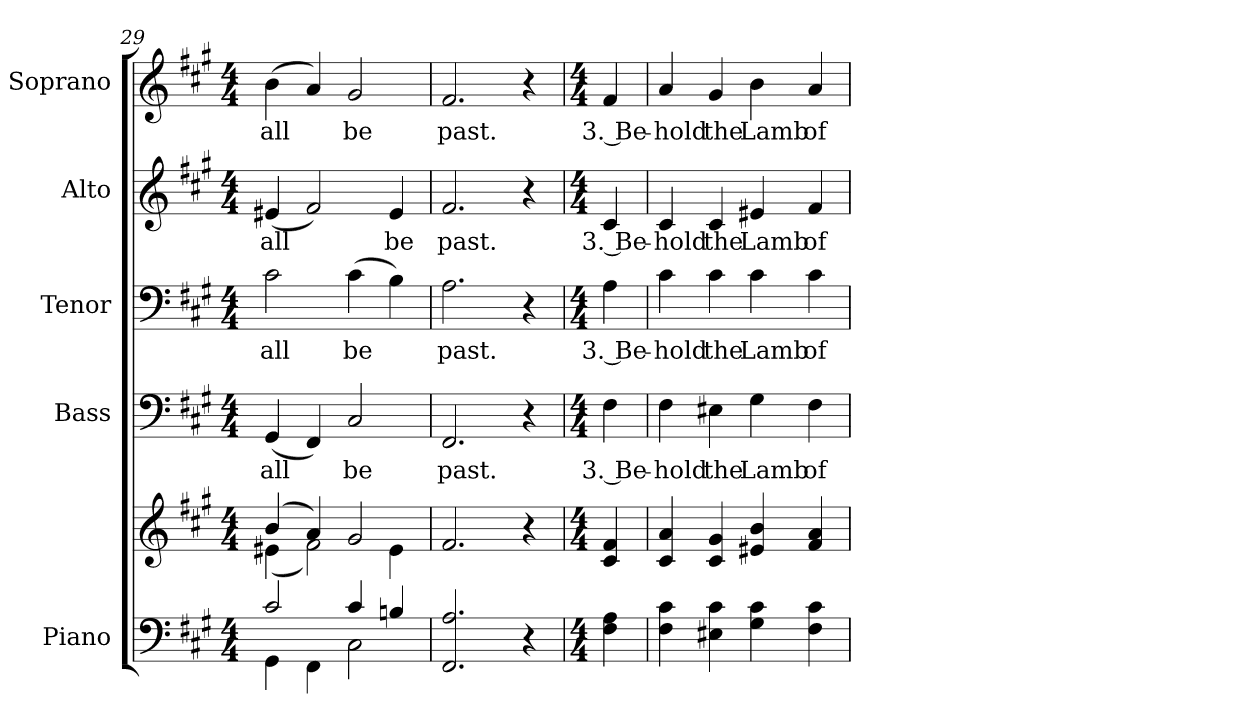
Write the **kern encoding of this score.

**kern	**kern	**kern	**text	**kern	**text	**kern	**text	**kern	**text
*part5	*part5	*part4	*part4	*part3	*part3	*part2	*part2	*part1	*part1
*staff6	*staff5	*staff4	*staff4	*staff3	*staff3	*staff2	*staff2	*staff1	*staff1
*I"Piano	*	*I"Bass	*	*I"Tenor	*	*I"Alto	*	*I"Soprano	*
*I'Pno.	*	*I'B.	*	*I'T.	*	*I'A.	*	*I'S.	*
*clefF4	*clefG2	*clefF4	*	*clefF4	*	*clefG2	*	*clefG2	*
*k[f#c#g#]	*k[f#c#g#]	*k[f#c#g#]	*	*k[f#c#g#]	*	*k[f#c#g#]	*	*k[f#c#g#]	*
*A:	*A:	*A:	*	*A:	*	*A:	*	*A:	*
*M4/4	*M4/4	*M4/4	*	*M4/4	*	*M4/4	*	*M4/4	*
=29	=29	=29	=29	=29	=29	=29	=29	=29	=29
*^	*^	*	*	*	*	*	*	*	*
!	!	!	!	!	!LO:LY:b:color=#000000	!	!	!	!	!	!
!	!	!	!	!	!	!	!LO:LY:b:color=#000000	!	!	!	!
!	!	!	!	!	!	!	!	!	!LO:LY:b:color=#000000	!	!
!	!	!	!	!	!	!	!	!	!	!	!LO:LY:b:color=#000000
2c#i/	4GG#i\	(4bi/	(4e#Xi\	(4GG#i/	all	2c#i\	all	(4e#Xi/	all	(4bi\	all
.	4FF#i\	4ai/)	2f#i\)	4FF#i/)	.	.	.	2f#i/)	.	4ai/)	.
!	!	!	!	!	!LO:LY:b:color=#000000	!	!	!	!	!	!
!	!	!	!	!	!	!	!LO:LY:b:color=#000000	!	!	!	!
!	!	!	!	!	!	!	!	!	!	!	!LO:LY:b:color=#000000
4c#i/	2C#i\	2g#i/	.	2C#i/	be	(4c#i\	be	.	.	2g#i/	be
!	!	!	!	!	!	!	!	!	!LO:LY:b:color=#000000	!	!
4Bni/	.	.	4e#i\	.	.	4Bi\)	.	4e#i/	be	.	.
*v	*v	*	*	*	*	*	*	*	*	*	*
*	*v	*v	*	*	*	*	*	*	*	*
!!LO:PB:g=z
=30	=30	=30	=30	=30	=30	=30	=30	=30	=30
*	*^	*	*	*	*	*	*	*	*
!	!	!	!	!LO:LY:b:color=#000000	!	!	!	!	!	!
*	*v	*v	*	*	*	*	*	*	*	*
*	*^	*	*	*	*	*	*	*	*
!	!	!	!	!	!	!LO:LY:b:color=#000000	!	!	!	!
*	*v	*v	*	*	*	*	*	*	*	*
*	*^	*	*	*	*	*	*	*	*
!	!	!	!	!	!	!	!	!LO:LY:b:color=#000000	!	!
*	*v	*v	*	*	*	*	*	*	*	*
*	*^	*	*	*	*	*	*	*	*
!	!	!	!	!	!	!	!	!	!	!LO:LY:b:color=#000000
*	*v	*v	*	*	*	*	*	*	*	*
2.FF#i/ 2.Ai	2.f#i/	2.FF#i/	past.	2.Ai\	past.	2.f#i/	past.	2.f#i/	past.
4r	4r	4r	.	4r	.	4r	.	4r	.
=31	=31	=31	=31	=31	=31	=31	=31	=31	=31
*M4/4	*M4/4	*M4/4	*	*M4/4	*	*M4/4	*	*M4/4	*
!	!	!	!LO:LY:b:color=#000000	!	!	!	!	!	!
!	!	!	!	!	!LO:LY:b:color=#000000	!	!	!	!
!	!	!	!	!	!	!	!LO:LY:b:color=#000000	!	!
!	!	!	!	!	!	!	!	!	!LO:LY:b:color=#000000
4F#i\ 4Ai	4c#i/ 4f#i	4F#i\	3. Be-	4Ai\	3. Be-	4c#i/	3. Be-	4f#i/	3. Be-
!!LO:PB:g=z
=32	=32	=32	=32	=32	=32	=32	=32	=32	=32
!	!	!	!LO:LY:b:color=#000000	!	!	!	!	!	!
!	!	!	!	!	!LO:LY:b:color=#000000	!	!	!	!
!	!	!	!	!	!	!	!LO:LY:b:color=#000000	!	!
!	!	!	!	!	!	!	!	!	!LO:LY:b:color=#000000
4F#i\ 4c#i	4c#i/ 4ai	4F#i\	-hold	4c#i\	-hold	4c#i/	-hold	4ai/	-hold
!	!	!	!LO:LY:b:color=#000000	!	!	!	!	!	!
!	!	!	!	!	!LO:LY:b:color=#000000	!	!	!	!
!	!	!	!	!	!	!	!LO:LY:b:color=#000000	!	!
!	!	!	!	!	!	!	!	!	!LO:LY:b:color=#000000
4E#Xi\ 4c#i	4c#i/ 4g#i	4E#Xi\	the	4c#i\	the	4c#i/	the	4g#i/	the
!	!	!	!LO:LY:b:color=#000000	!	!	!	!	!	!
!	!	!	!	!	!LO:LY:b:color=#000000	!	!	!	!
!	!	!	!	!	!	!	!LO:LY:b:color=#000000	!	!
!	!	!	!	!	!	!	!	!	!LO:LY:b:color=#000000
4G#i\ 4c#i	4e#Xi/ 4bi	4G#i\	Lamb	4c#i\	Lamb	4e#Xi/	Lamb	4bi\	Lamb
!	!	!	!LO:LY:b:color=#000000	!	!	!	!	!	!
!	!	!	!	!	!LO:LY:b:color=#000000	!	!	!	!
!	!	!	!	!	!	!	!LO:LY:b:color=#000000	!	!
!	!	!	!	!	!	!	!	!	!LO:LY:b:color=#000000
4F#i\ 4c#i	4f#i/ 4ai	4F#i\	of	4c#i\	of	4f#i/	of	4ai/	of
=	=	=	=	=	=	=	=	=	=
*-	*-	*-	*-	*-	*-	*-	*-	*-	*-
